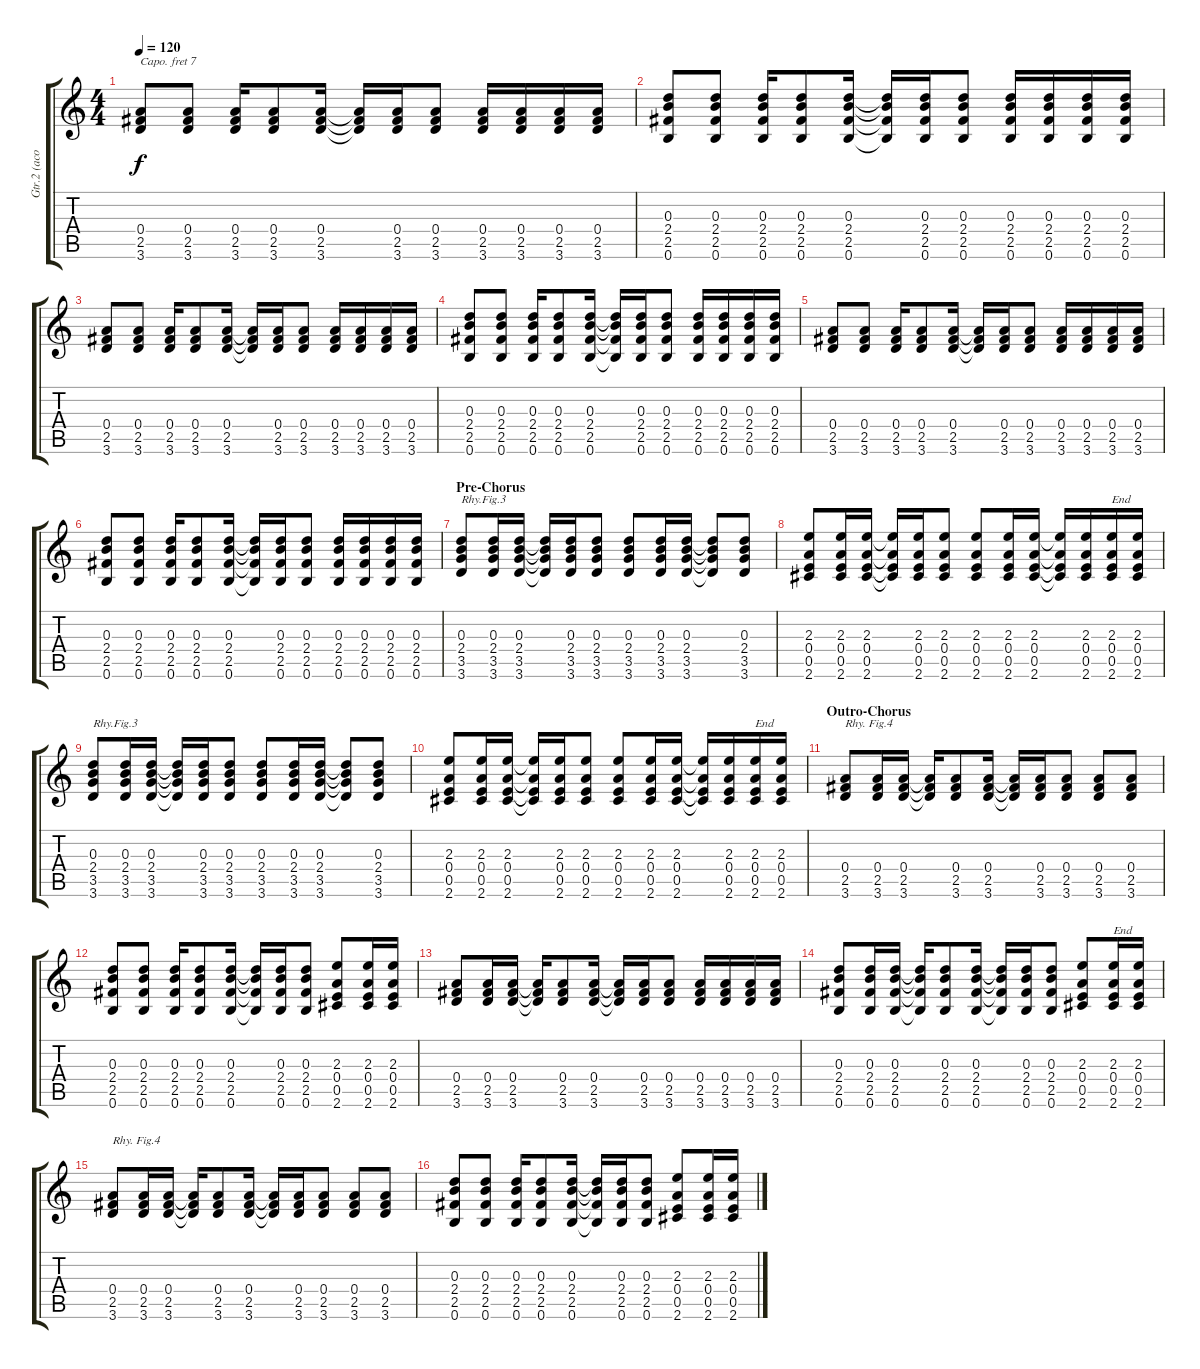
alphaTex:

\track ("Gtr.2 (acous.)" "Gtr.2 (aco") {instrument acousticguitarsteel}
\staff {score tabs}
\capo 7
\tuning (E4 B3 G3 D3 A2 E2) {hide}
\ts (4 4)
\tempo 120
\clef g2
\ks c
(0.4 2.5 3.6).8{dy f} (0.4 2.5 3.6).8 (0.4 2.5 3.6).16 (0.4 2.5 3.6).8 (0.4 2.5 3.6).16 (0.4{t} 2.5{t} 3.6{t}).16 (0.4 2.5 3.6).16 (0.4 2.5 3.6).8 (0.4 2.5 3.6).16 (0.4 2.5 3.6).16 (0.4 2.5 3.6).16 (0.4 2.5 3.6).16 |
(0.3 2.4 2.5 0.6).8 (0.3 2.4 2.5 0.6).8 (0.3 2.4 2.5 0.6).16 (0.3 2.4 2.5 0.6).8 (0.3 2.4 2.5 0.6).16 (0.3{t} 2.4{t} 2.5{t} 0.6{t}).16 (0.3 2.4 2.5 0.6).16 (0.3 2.4 2.5 0.6).8 (0.3 2.4 2.5 0.6).16 (0.3 2.4 2.5 0.6).16 (0.3 2.4 2.5 0.6).16 (0.3 2.4 2.5 0.6).16 |
(0.4 2.5 3.6).8 (0.4 2.5 3.6).8 (0.4 2.5 3.6).16 (0.4 2.5 3.6).8 (0.4 2.5 3.6).16 (0.4{t} 2.5{t} 3.6{t}).16 (0.4 2.5 3.6).16 (0.4 2.5 3.6).8 (0.4 2.5 3.6).16 (0.4 2.5 3.6).16 (0.4 2.5 3.6).16 (0.4 2.5 3.6).16 |
(0.3 2.4 2.5 0.6).8 (0.3 2.4 2.5 0.6).8 (0.3 2.4 2.5 0.6).16 (0.3 2.4 2.5 0.6).8 (0.3 2.4 2.5 0.6).16 (0.3{t} 2.4{t} 2.5{t} 0.6{t}).16 (0.3 2.4 2.5 0.6).16 (0.3 2.4 2.5 0.6).8 (0.3 2.4 2.5 0.6).16 (0.3 2.4 2.5 0.6).16 (0.3 2.4 2.5 0.6).16 (0.3 2.4 2.5 0.6).16 |
(0.4 2.5 3.6).8 (0.4 2.5 3.6).8 (0.4 2.5 3.6).16 (0.4 2.5 3.6).8 (0.4 2.5 3.6).16 (0.4{t} 2.5{t} 3.6{t}).16 (0.4 2.5 3.6).16 (0.4 2.5 3.6).8 (0.4 2.5 3.6).16 (0.4 2.5 3.6).16 (0.4 2.5 3.6).16 (0.4 2.5 3.6).16 |
(0.3 2.4 2.5 0.6).8 (0.3 2.4 2.5 0.6).8 (0.3 2.4 2.5 0.6).16 (0.3 2.4 2.5 0.6).8 (0.3 2.4 2.5 0.6).16 (0.3{t} 2.4{t} 2.5{t} 0.6{t}).16 (0.3 2.4 2.5 0.6).16 (0.3 2.4 2.5 0.6).8 (0.3 2.4 2.5 0.6).16 (0.3 2.4 2.5 0.6).16 (0.3 2.4 2.5 0.6).16 (0.3 2.4 2.5 0.6).16 |
\section ("" "Pre-Chorus")
(0.3 2.4 3.5 3.6).8{txt "Rhy.Fig.3"} (0.3 2.4 3.5 3.6).16 (0.3 2.4 3.5 3.6).16 (0.3{t} 2.4{t} 3.5{t} 3.6{t}).16 (0.3 2.4 3.5 3.6).16 (0.3 2.4 3.5 3.6).8 (0.3 2.4 3.5 3.6).8 (0.3 2.4 3.5 3.6).16 (0.3 2.4 3.5 3.6).16 (0.3{t} 2.4{t} 3.5{t} 3.6{t}).8 (0.3 2.4 3.5 3.6).8 |
(2.3 0.4 0.5 2.6).8 (2.3 0.4 0.5 2.6).16 (2.3 0.4 0.5 2.6).16 (2.3{t} 0.4{t} 0.5{t} 2.6{t}).16 (2.3 0.4 0.5 2.6).16 (2.3 0.4 0.5 2.6).8 (2.3 0.4 0.5 2.6).8 (2.3 0.4 0.5 2.6).16 (2.3 0.4 0.5 2.6).16 (2.3{t} 0.4{t} 0.5{t} 2.6{t}).16 (2.3 0.4 0.5 2.6).16 (2.3 0.4 0.5 2.6).16{txt "End"} (2.3 0.4 0.5 2.6).16 |
(0.3 2.4 3.5 3.6).8{txt "Rhy.Fig.3"} (0.3 2.4 3.5 3.6).16 (0.3 2.4 3.5 3.6).16 (0.3{t} 2.4{t} 3.5{t} 3.6{t}).16 (0.3 2.4 3.5 3.6).16 (0.3 2.4 3.5 3.6).8 (0.3 2.4 3.5 3.6).8 (0.3 2.4 3.5 3.6).16 (0.3 2.4 3.5 3.6).16 (0.3{t} 2.4{t} 3.5{t} 3.6{t}).8 (0.3 2.4 3.5 3.6).8 |
(2.3 0.4 0.5 2.6).8 (2.3 0.4 0.5 2.6).16 (2.3 0.4 0.5 2.6).16 (2.3{t} 0.4{t} 0.5{t} 2.6{t}).16 (2.3 0.4 0.5 2.6).16 (2.3 0.4 0.5 2.6).8 (2.3 0.4 0.5 2.6).8 (2.3 0.4 0.5 2.6).16 (2.3 0.4 0.5 2.6).16 (2.3{t} 0.4{t} 0.5{t} 2.6{t}).16 (2.3 0.4 0.5 2.6).16 (2.3 0.4 0.5 2.6).16{txt "End"} (2.3 0.4 0.5 2.6).16 |
\section ("" "Outro-Chorus")
(0.4 2.5 3.6).8{txt "Rhy. Fig.4"} (0.4 2.5 3.6).16 (0.4 2.5 3.6).16 (0.4{t} 2.5{t} 3.6{t}).16 (0.4 2.5 3.6).8 (0.4 2.5 3.6).16 (0.4{t} 2.5{t} 3.6{t}).16 (0.4 2.5 3.6).16 (0.4 2.5 3.6).8 (0.4 2.5 3.6).8 (0.4 2.5 3.6).8 |
(0.3 2.4 2.5 0.6).8 (0.3 2.4 2.5 0.6).8 (0.3 2.4 2.5 0.6).16 (0.3 2.4 2.5 0.6).8 (0.3 2.4 2.5 0.6).16 (0.3{t} 2.4{t} 2.5{t} 0.6{t}).16 (0.3 2.4 2.5 0.6).16 (0.3 2.4 2.5 0.6).8 (2.3 0.4 0.5 2.6).8 (2.3 0.4 0.5 2.6).16 (2.3 0.4 0.5 2.6).16 |
(0.4 2.5 3.6).8 (0.4 2.5 3.6).16 (0.4 2.5 3.6).16 (0.4{t} 2.5{t} 3.6{t}).16 (0.4 2.5 3.6).8 (0.4 2.5 3.6).16 (0.4{t} 2.5{t} 3.6{t}).16 (0.4 2.5 3.6).16 (0.4 2.5 3.6).8 (0.4 2.5 3.6).16 (0.4 2.5 3.6).16 (0.4 2.5 3.6).16 (0.4 2.5 3.6).16 |
(0.3 2.4 2.5 0.6).8 (0.3 2.4 2.5 0.6).16 (0.3 2.4 2.5 0.6).16 (0.3{t} 2.4{t} 2.5{t} 0.6{t}).16 (0.3 2.4 2.5 0.6).8 (0.3 2.4 2.5 0.6).16 (0.3{t} 2.4{t} 2.5{t} 0.6{t}).16 (0.3 2.4 2.5 0.6).16 (0.3 2.4 2.5 0.6).8 (2.3 0.4 0.5 2.6).8 (2.3 0.4 0.5 2.6).16{txt "End"} (2.3 0.4 0.5 2.6).16 |
(0.4 2.5 3.6).8{txt "Rhy. Fig.4"} (0.4 2.5 3.6).16 (0.4 2.5 3.6).16 (0.4{t} 2.5{t} 3.6{t}).16 (0.4 2.5 3.6).8 (0.4 2.5 3.6).16 (0.4{t} 2.5{t} 3.6{t}).16 (0.4 2.5 3.6).16 (0.4 2.5 3.6).8 (0.4 2.5 3.6).8 (0.4 2.5 3.6).8 |
(0.3 2.4 2.5 0.6).8 (0.3 2.4 2.5 0.6).8 (0.3 2.4 2.5 0.6).16 (0.3 2.4 2.5 0.6).8 (0.3 2.4 2.5 0.6).16 (0.3{t} 2.4{t} 2.5{t} 0.6{t}).16 (0.3 2.4 2.5 0.6).16 (0.3 2.4 2.5 0.6).8 (2.3 0.4 0.5 2.6).8 (2.3 0.4 0.5 2.6).16 (2.3 0.4 0.5 2.6).16
